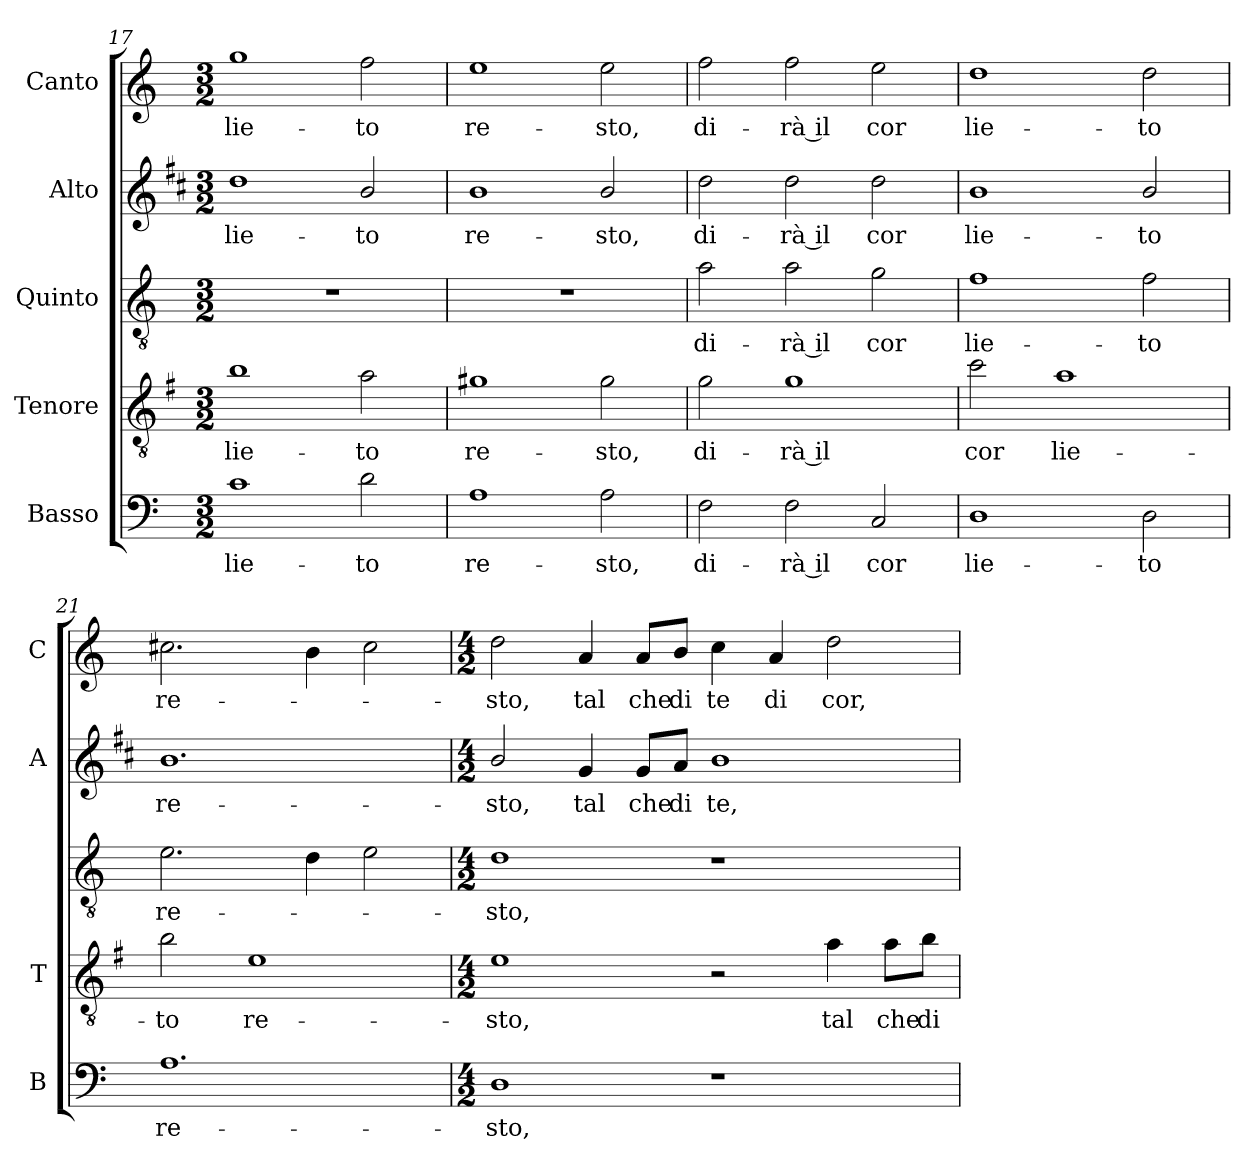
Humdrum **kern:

**kern	**text	**kern	**text	**kern	**text	**kern	**text	**kern	**text
*part5	*part5	*part4	*part4	*part3	*part3	*part2	*part2	*part1	*part1
*staff5	*staff5	*staff4	*staff4	*staff3	*staff3	*staff2	*staff2	*staff1	*staff1
*I"Basso	*	*I"Tenore	*	*I"Quinto	*	*I"Alto	*	*I"Canto	*
*I'B	*	*I'T	*	*	*	*I'A	*	*I'C	*
*clefF4	*	*clefGv2	*	*clefGv2	*	*clefG2	*	*clefG2	*
*	*	*ITrd4c7	*	*	*	*ITrd1c2	*	*	*
*k[]	*	*k[]	*	*k[]	*	*k[]	*	*k[]	*
*C:	*	*C:	*	*C:	*	*C:	*	*C:	*
*M3/2	*	*M3/2	*	*M3/2	*	*M3/2	*	*M3/2	*
=17	=17	=17	=17	=17	=17	=17	=17	=17	=17
!	!LO:LY:b	!	!LO:LY:b	!	!	!	!LO:LY:b	!	!LO:LY:b
1c	lie-	1e	lie-	1.r	.	1cc	lie-	1gg	lie-
!	!LO:LY:b	!	!LO:LY:b	!	!	!	!LO:LY:b	!	!LO:LY:b
2d\	-to	2d\	-to	.	.	2a/	-to	2ff\	-to
=18	=18	=18	=18	=18	=18	=18	=18	=18	=18
!	!LO:LY:b	!	!LO:LY:b	!	!	!	!LO:LY:b	!	!LO:LY:b
1A	re-	1c#X	re-	1.r	.	1a	re-	1ee	re-
!	!LO:LY:b	!	!LO:LY:b	!	!	!	!LO:LY:b	!	!LO:LY:b
2A\	-sto,	2c#\	-sto,	.	.	2a/	-sto,	2ee\	-sto,
=19	=19	=19	=19	=19	=19	=19	=19	=19	=19
!	!LO:LY:b	!	!LO:LY:b	!	!LO:LY:b	!	!LO:LY:b	!	!LO:LY:b
2F\	di-	2c\	di-	2a\	di-	2cc\	di-	2ff\	di-
!	!LO:LY:b	!	!LO:LY:b	!	!LO:LY:b	!	!LO:LY:b	!	!LO:LY:b
2F\	-rà il	1c	-rà il	2a\	-rà il	2cc\	-rà il	2ff\	-rà il
!	!LO:LY:b	!	!	!	!LO:LY:b	!	!LO:LY:b	!	!LO:LY:b
2C/	cor	.	.	2g\	cor	2cc\	cor	2ee\	cor
!!LO:LB:g=z
=20	=20	=20	=20	=20	=20	=20	=20	=20	=20
!	!LO:LY:b	!	!LO:LY:b	!	!LO:LY:b	!	!LO:LY:b	!	!LO:LY:b
1D	lie-	2f\	cor	1f	lie-	1a	lie-	1dd	lie-
!	!	!	!LO:LY:b	!	!	!	!	!	!
.	.	1d	lie-	.	.	.	.	.	.
!	!LO:LY:b	!	!	!	!LO:LY:b	!	!LO:LY:b	!	!LO:LY:b
2D\	-to	.	.	2f\	-to	2a/	-to	2dd\	-to
=21	=21	=21	=21	=21	=21	=21	=21	=21	=21
!	!LO:LY:b	!	!LO:LY:b	!	!LO:LY:b	!	!LO:LY:b	!	!LO:LY:b
1.A	re-	2e\	-to	2.e\	re-	1.a	re-	2.cc#X\	re-
!	!	!	!LO:LY:b	!	!	!	!	!	!
.	.	1A	re-	.	.	.	.	.	.
.	.	.	.	4d\	.	.	.	4b\	.
.	.	.	.	2e\	.	.	.	2cc#\	.
=22	=22	=22	=22	=22	=22	=22	=22	=22	=22
*M4/2	*	*M4/2	*	*M4/2	*	*M4/2	*	*M4/2	*
!	!LO:LY:b	!	!LO:LY:b	!	!LO:LY:b	!	!LO:LY:b	!	!LO:LY:b
1D	-sto,	1A	-sto,	1d	-sto,	2a/	-sto,	2dd\	-sto,
!	!	!	!	!	!	!	!LO:LY:b	!	!LO:LY:b
.	.	.	.	.	.	4f/	tal	4a/	tal
!	!	!	!	!	!	!	!LO:LY:b	!	!LO:LY:b
.	.	.	.	.	.	8f/L	che	8a/L	che
!	!	!	!	!	!	!	!LO:LY:b	!	!LO:LY:b
.	.	.	.	.	.	8g/J	di	8b/J	di
!	!	!	!	!	!	!	!LO:LY:b	!	!LO:LY:b
1r	.	2r	.	1r	.	1a	te,	4cc\	te
!	!	!	!	!	!	!	!	!	!LO:LY:b
.	.	.	.	.	.	.	.	4a/	di
!	!	!	!LO:LY:b	!	!	!	!	!	!LO:LY:b
.	.	4d\	tal	.	.	.	.	2dd\	cor,
!	!	!	!LO:LY:b	!	!	!	!	!	!
.	.	8d\L	che	.	.	.	.	.	.
!	!	!	!LO:LY:b	!	!	!	!	!	!
.	.	8e\J	di	.	.	.	.	.	.
=	=	=	=	=	=	=	=	=	=
*-	*-	*-	*-	*-	*-	*-	*-	*-	*-
